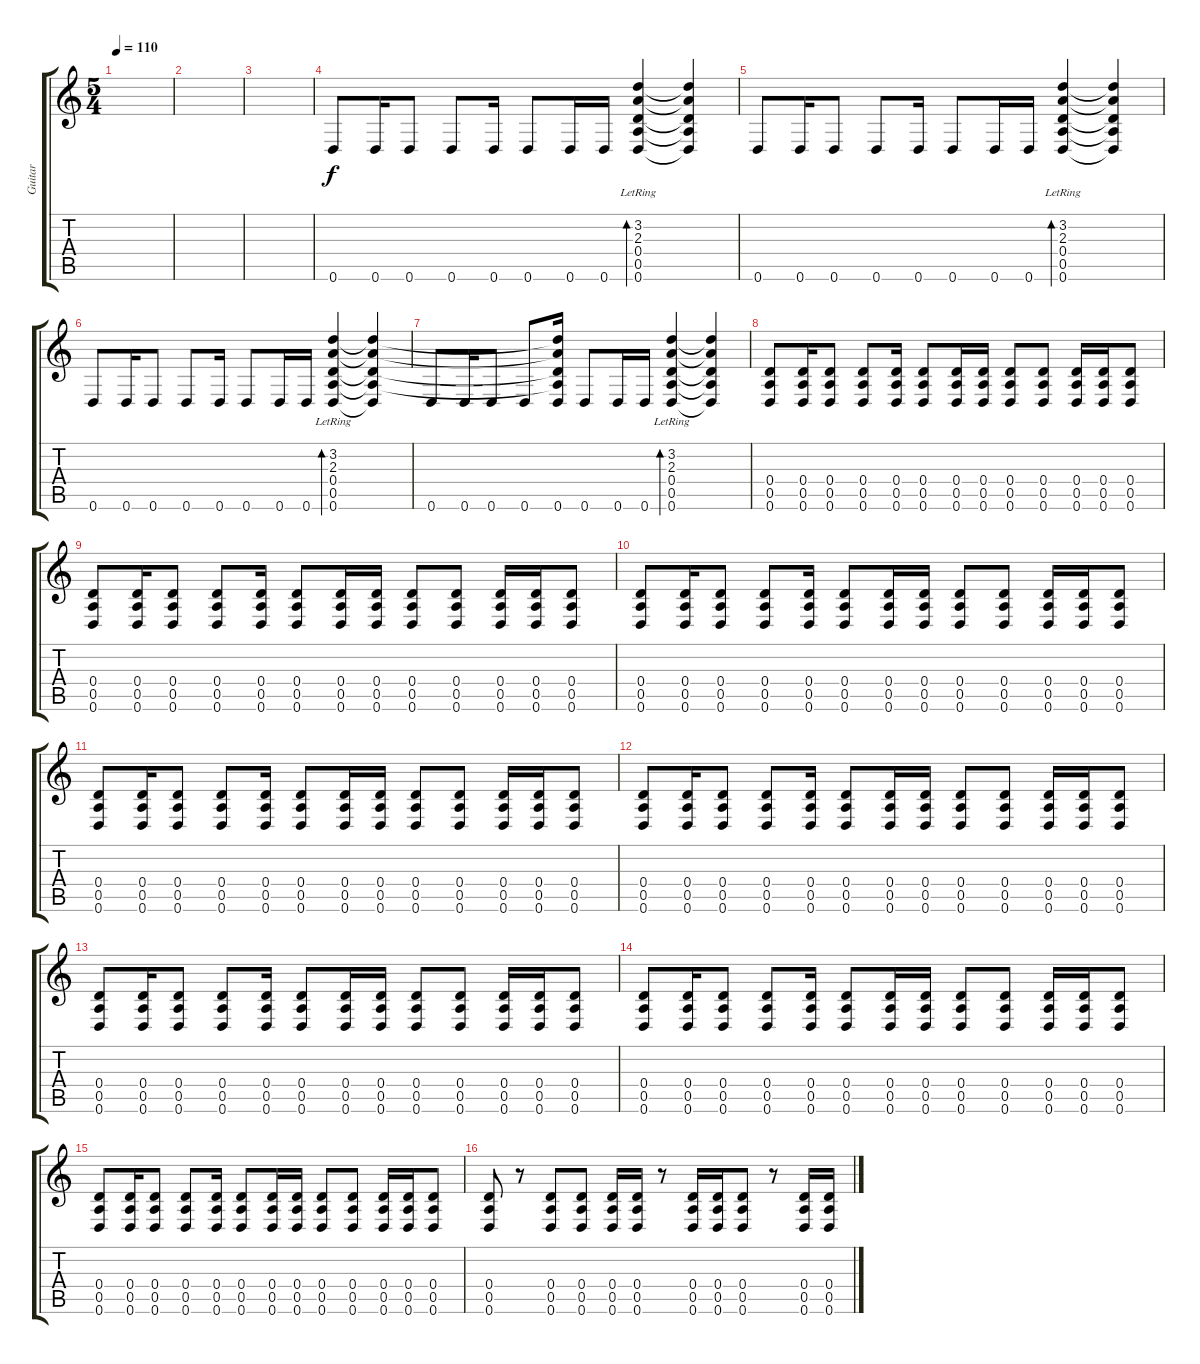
\track ("Guitar" "Guitar") {instrument overdrivenguitar}
\staff {score tabs}
\tuning (E4 B3 G3 D3 A2 D2) {hide}
\ts (5 4)
\tempo 110
\clef g2
\ks c
|
|
|
0.6.8{dy f volume 10 instrument overdrivenguitar} 0.6.16 0.6.8 0.6.8 0.6.16 0.6.8 0.6.16 0.6.16 (3.2{lr} 2.3{lr} 0.4{lr} 0.5{lr} 0.6{lr}).4{bd 480 instrument pad3polysynth} (3.2{t} 2.3{t} 0.4{t} 0.5{t} 0.6{t}).4 |
0.6.8{volume 10 instrument overdrivenguitar} 0.6.16 0.6.8 0.6.8 0.6.16 0.6.8 0.6.16 0.6.16 (3.2{lr} 2.3{lr} 0.4{lr} 0.5{lr} 0.6{lr}).4{bd 480 instrument pad3polysynth} (3.2{t} 2.3{t} 0.4{t} 0.5{t} 0.6{t}).4 |
0.6.8{volume 10 instrument overdrivenguitar} 0.6.16 0.6.8 0.6.8 0.6.16 0.6.8 0.6.16 0.6.16 (3.2{lr} 2.3{lr} 0.4{lr} 0.5{lr} 0.6{lr}).4{bd 480 instrument pad3polysynth} (3.2{t} 2.3{t} 0.4{t} 0.5{t} 0.6{t}).4 |
0.6.8{volume 10 instrument overdrivenguitar} 0.6.16 0.6.8 0.6.8 (3.2{t} 2.3{t} 0.4{t} 0.5{t} 0.6).16 0.6.8 0.6.16 0.6.16 (3.2{lr} 2.3{lr} 0.4{lr} 0.5{lr} 0.6{lr}).4{bd 480 instrument pad3polysynth} (3.2{t} 2.3{t} 0.4{t} 0.5{t} 0.6{t}).4 |
(0.4 0.5 0.6).8{volume 8 instrument overdrivenguitar} (0.4 0.5 0.6).16 (0.4 0.5 0.6).8 (0.4 0.5 0.6).8 (0.4 0.5 0.6).16 (0.4 0.5 0.6).8 (0.4 0.5 0.6).16 (0.4 0.5 0.6).16 (0.4 0.5 0.6).8 (0.4 0.5 0.6).8 (0.4 0.5 0.6).16 (0.4 0.5 0.6).16 (0.4 0.5 0.6).8 |
(0.4 0.5 0.6).8{volume 8 instrument overdrivenguitar} (0.4 0.5 0.6).16 (0.4 0.5 0.6).8 (0.4 0.5 0.6).8 (0.4 0.5 0.6).16 (0.4 0.5 0.6).8 (0.4 0.5 0.6).16 (0.4 0.5 0.6).16 (0.4 0.5 0.6).8 (0.4 0.5 0.6).8 (0.4 0.5 0.6).16 (0.4 0.5 0.6).16 (0.4 0.5 0.6).8 |
(0.4 0.5 0.6).8{volume 8 instrument overdrivenguitar} (0.4 0.5 0.6).16 (0.4 0.5 0.6).8 (0.4 0.5 0.6).8 (0.4 0.5 0.6).16 (0.4 0.5 0.6).8 (0.4 0.5 0.6).16 (0.4 0.5 0.6).16 (0.4 0.5 0.6).8 (0.4 0.5 0.6).8 (0.4 0.5 0.6).16 (0.4 0.5 0.6).16 (0.4 0.5 0.6).8 |
(0.4 0.5 0.6).8{volume 8 instrument overdrivenguitar} (0.4 0.5 0.6).16 (0.4 0.5 0.6).8 (0.4 0.5 0.6).8 (0.4 0.5 0.6).16 (0.4 0.5 0.6).8 (0.4 0.5 0.6).16 (0.4 0.5 0.6).16 (0.4 0.5 0.6).8 (0.4 0.5 0.6).8 (0.4 0.5 0.6).16 (0.4 0.5 0.6).16 (0.4 0.5 0.6).8 |
(0.4 0.5 0.6).8{volume 8 instrument overdrivenguitar} (0.4 0.5 0.6).16 (0.4 0.5 0.6).8 (0.4 0.5 0.6).8 (0.4 0.5 0.6).16 (0.4 0.5 0.6).8 (0.4 0.5 0.6).16 (0.4 0.5 0.6).16 (0.4 0.5 0.6).8 (0.4 0.5 0.6).8 (0.4 0.5 0.6).16 (0.4 0.5 0.6).16 (0.4 0.5 0.6).8 |
(0.4 0.5 0.6).8{volume 8 instrument overdrivenguitar} (0.4 0.5 0.6).16 (0.4 0.5 0.6).8 (0.4 0.5 0.6).8 (0.4 0.5 0.6).16 (0.4 0.5 0.6).8 (0.4 0.5 0.6).16 (0.4 0.5 0.6).16 (0.4 0.5 0.6).8 (0.4 0.5 0.6).8 (0.4 0.5 0.6).16 (0.4 0.5 0.6).16 (0.4 0.5 0.6).8 |
(0.4 0.5 0.6).8{volume 8 instrument overdrivenguitar} (0.4 0.5 0.6).16 (0.4 0.5 0.6).8 (0.4 0.5 0.6).8 (0.4 0.5 0.6).16 (0.4 0.5 0.6).8 (0.4 0.5 0.6).16 (0.4 0.5 0.6).16 (0.4 0.5 0.6).8 (0.4 0.5 0.6).8 (0.4 0.5 0.6).16 (0.4 0.5 0.6).16 (0.4 0.5 0.6).8 |
(0.4 0.5 0.6).8{volume 8 instrument overdrivenguitar} (0.4 0.5 0.6).16 (0.4 0.5 0.6).8 (0.4 0.5 0.6).8 (0.4 0.5 0.6).16 (0.4 0.5 0.6).8 (0.4 0.5 0.6).16 (0.4 0.5 0.6).16 (0.4 0.5 0.6).8 (0.4 0.5 0.6).8 (0.4 0.5 0.6).16 (0.4 0.5 0.6).16 (0.4 0.5 0.6).8 |
(0.4 0.5 0.6).8 r.8 (0.4 0.5 0.6).8 (0.4 0.5 0.6).8 (0.4 0.5 0.6).16 (0.4 0.5 0.6).16 r.8 (0.4 0.5 0.6).16 (0.4 0.5 0.6).16 (0.4 0.5 0.6).8 r.8 (0.4 0.5 0.6).16 (0.4 0.5 0.6).16
